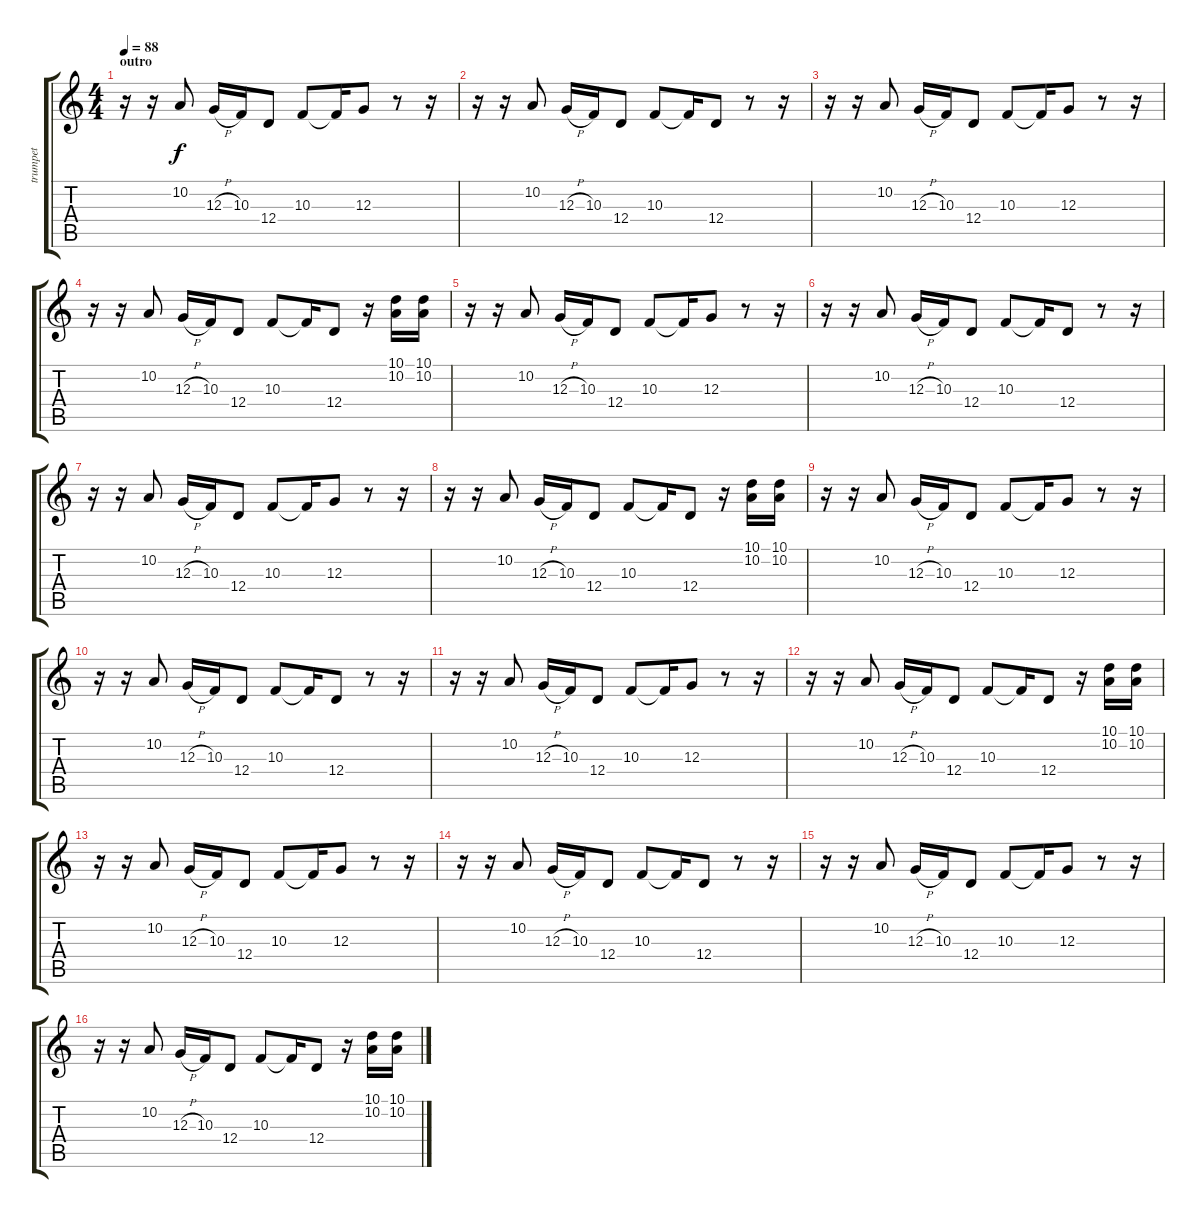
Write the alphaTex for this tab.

\track ("trumpet" "trumpet") {instrument trombone}
\staff {score tabs}
\tuning (E4 B3 G3 D3 A2 E2) {hide}
\ts (4 4)
\section ("" "outro")
\tempo 88
\clef g2
\ks c
r.16{dy f volume 12 balance 6 instrument brasssection} r.16 10.2.8 12.3{h}.16 10.3.16 12.4.8 10.3.8 10.3{t}.16 12.3.8 r.8 r.16 |
r.16 r.16 10.2.8 12.3{h}.16 10.3.16 12.4.8 10.3.8 10.3{t}.16 12.4.8 r.8 r.16 |
r.16 r.16 10.2.8 12.3{h}.16 10.3.16 12.4.8 10.3.8 10.3{t}.16 12.3.8 r.8 r.16 |
r.16 r.16 10.2.8 12.3{h}.16 10.3.16 12.4.8 10.3.8 10.3{t}.16 12.4.8 r.16 (10.1 10.2).16 (10.1 10.2).16 |
r.16 r.16 10.2.8 12.3{h}.16 10.3.16 12.4.8 10.3.8 10.3{t}.16 12.3.8 r.8 r.16 |
r.16 r.16 10.2.8 12.3{h}.16 10.3.16 12.4.8 10.3.8 10.3{t}.16 12.4.8 r.8 r.16 |
r.16 r.16 10.2.8 12.3{h}.16 10.3.16 12.4.8 10.3.8 10.3{t}.16 12.3.8 r.8 r.16 |
r.16 r.16 10.2.8 12.3{h}.16 10.3.16 12.4.8 10.3.8 10.3{t}.16 12.4.8 r.16 (10.1 10.2).16 (10.1 10.2).16 |
r.16 r.16 10.2.8 12.3{h}.16 10.3.16 12.4.8 10.3.8 10.3{t}.16 12.3.8 r.8 r.16 |
r.16 r.16 10.2.8 12.3{h}.16 10.3.16 12.4.8 10.3.8 10.3{t}.16 12.4.8 r.8 r.16 |
r.16 r.16 10.2.8 12.3{h}.16 10.3.16 12.4.8 10.3.8 10.3{t}.16 12.3.8 r.8 r.16 |
r.16 r.16 10.2.8 12.3{h}.16 10.3.16 12.4.8 10.3.8 10.3{t}.16 12.4.8 r.16 (10.1 10.2).16 (10.1 10.2).16 |
r.16 r.16 10.2.8 12.3{h}.16 10.3.16 12.4.8 10.3.8 10.3{t}.16 12.3.8 r.8 r.16 |
r.16 r.16 10.2.8 12.3{h}.16 10.3.16 12.4.8 10.3.8 10.3{t}.16 12.4.8 r.8 r.16 |
r.16 r.16 10.2.8 12.3{h}.16 10.3.16 12.4.8 10.3.8 10.3{t}.16 12.3.8 r.8 r.16 |
r.16 r.16 10.2.8 12.3{h}.16 10.3.16 12.4.8 10.3.8 10.3{t}.16 12.4.8 r.16 (10.1 10.2).16 (10.1 10.2).16
